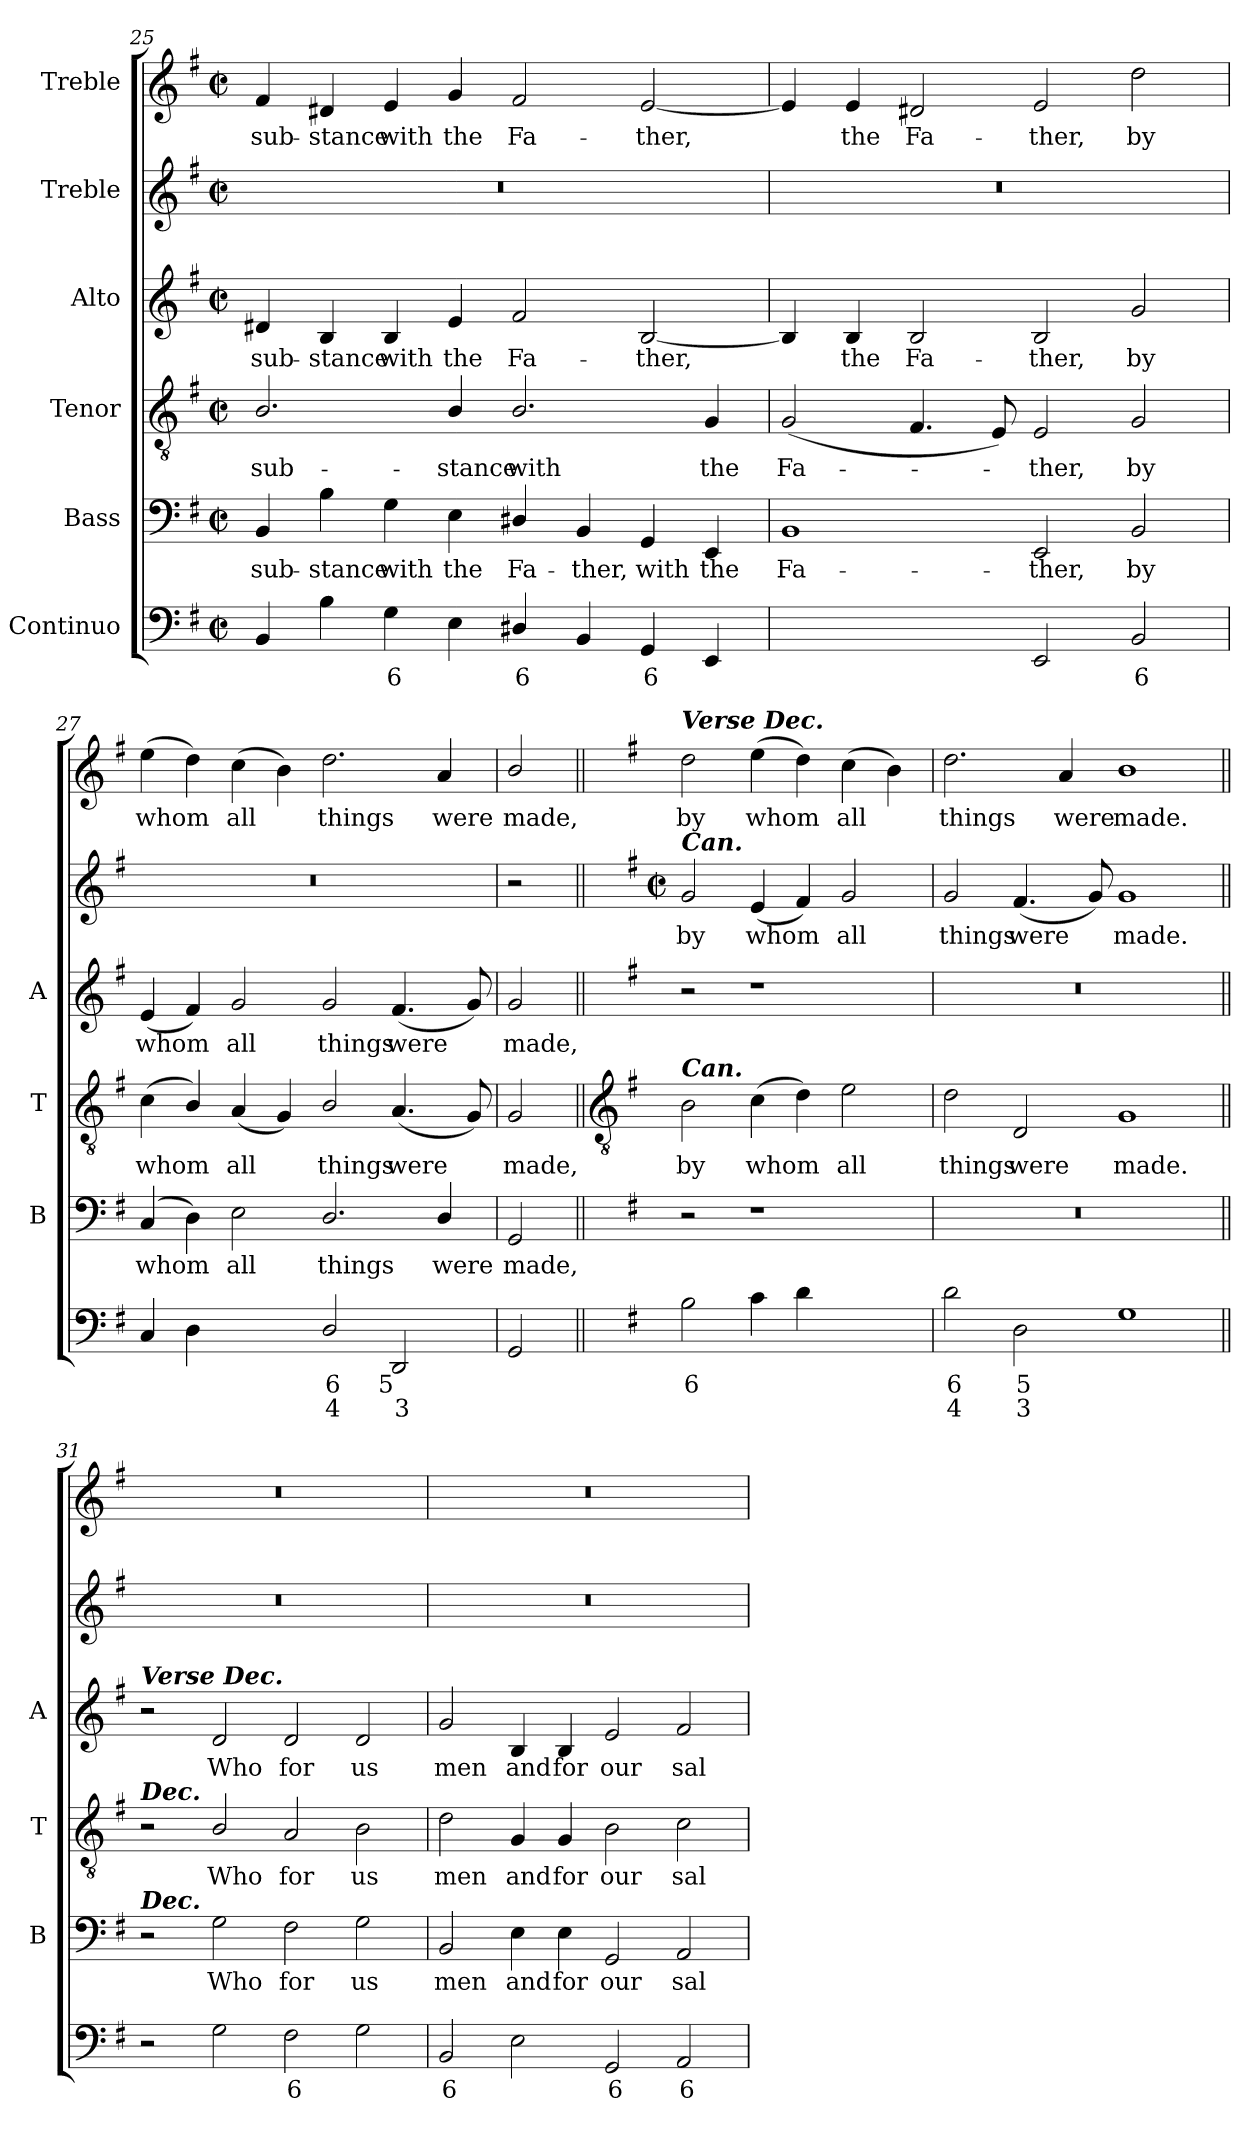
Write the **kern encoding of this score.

**kern	**text	**text	**kern	**text	**kern	**text	**kern	**text	**kern	**text	**kern	**text
*part6	*part6	*part6	*part5	*part5	*part4	*part4	*part3	*part3	*part2	*part2	*part1	*part1
*staff6	*staff6	*staff6	*staff5	*staff5	*staff4	*staff4	*staff3	*staff3	*staff2	*staff2	*staff1	*staff1
*I"Continuo	*	*	*I"Bass	*	*I"Tenor	*	*I"Alto	*	*I"Treble	*	*I"Treble	*
*	*	*	*I'B	*	*I'T	*	*I'A	*	*	*	*	*
!!LO:LB:g=z
*clefF4	*	*	*clefF4	*	*clefGv2	*	*clefG2	*	*clefG2	*	*clefG2	*
*k[f#]	*	*	*k[f#]	*	*k[f#]	*	*k[f#]	*	*k[f#]	*	*k[f#]	*
*G:	*	*	*G:	*	*G:	*	*G:	*	*G:	*	*G:	*
*M4/2	*	*	*M4/2	*	*M4/2	*	*M4/2	*	*M4/2	*	*M4/2	*
*met(c|)	*	*	*met(c|)	*	*met(c|)	*	*met(c|)	*	*met(c|)	*	*met(c|)	*
=25	=25	=25	=25	=25	=25	=25	=25	=25	=25	=25	=25	=25
!	!	!	!	!LO:LY:b	!	!LO:LY:b	!	!LO:LY:b	!	!	!	!LO:LY:b
4BB	.	.	4BB	sub-	2.B/	sub-	4d#X	sub-	0r	.	4f#	sub-
!	!	!	!	!LO:LY:b	!	!	!	!LO:LY:b	!	!	!	!LO:LY:b
4B	.	.	4B	-stance	.	.	4B	-stance	.	.	4d#X	-stance
!	!LO:LY:b	!	!	!LO:LY:b	!	!	!	!LO:LY:b	!	!	!	!LO:LY:b
4G	6	.	4G	with	.	.	4B	with	.	.	4e	with
!	!	!	!	!LO:LY:b	!	!LO:LY:b	!	!LO:LY:b	!	!	!	!LO:LY:b
4E	.	.	4E	the	4B/	-stance	4e	the	.	.	4g	the
!	!LO:LY:b	!	!	!LO:LY:b	!	!LO:LY:b	!	!LO:LY:b	!	!	!	!LO:LY:b
4D#X/	6	.	4D#X/	Fa-	2.B/	with	2f#	Fa-	.	.	2f#	Fa-
!	!	!	!	!LO:LY:b	!	!	!	!	!	!	!	!
4BB	.	.	4BB	-ther,	.	.	.	.	.	.	.	.
!	!LO:LY:b	!	!	!LO:LY:b	!	!	!	!LO:LY:b	!	!	!	!LO:LY:b
4GG	6	.	4GG	with	.	.	[2B	-ther,	.	.	[2e	-ther,
!	!	!	!	!LO:LY:b	!	!LO:LY:b	!	!	!	!	!	!
4EE	.	.	4EE	the	4G	the	.	.	.	.	.	.
=26	=26	=26	=26	=26	=26	=26	=26	=26	=26	=26	=26	=26
!	!LO:LY:b	!LO:LY:b	!	!LO:LY:b	!	!LO:LY:b	!	!	!	!	!	!
[2BByy	6	4	1BB	Fa-	(<2G	Fa-	4B]	.	0r	.	4e]	.
!	!	!	!	!	!	!	!	!LO:LY:b	!	!	!	!LO:LY:b
.	.	.	.	.	.	.	4B	the	.	.	4e	the
!	!LO:LY:b	!LO:LY:b	!	!	!	!	!	!LO:LY:b	!	!	!	!LO:LY:b
2BByy]	5	3	.	.	4.F#	.	2B	Fa-	.	.	2d#X	Fa-
.	.	.	.	.	8E)	.	.	.	.	.	.	.
!	!	!	!	!LO:LY:b	!	!LO:LY:b	!	!LO:LY:b	!	!	!	!LO:LY:b
2EE	.	.	2EE	-ther,	2E	ther,	2B	-ther,	.	.	2e	-ther,
!	!LO:LY:b	!	!	!LO:LY:b	!	!LO:LY:b	!	!LO:LY:b	!	!	!	!LO:LY:b
2BB	6	.	2BB	by	2G	by	2g	by	.	.	2dd	by
=27	=27	=27	=27	=27	=27	=27	=27	=27	=27	=27	=27	=27
!	!	!	!	!LO:LY:b	!	!LO:LY:b	!	!LO:LY:b	!	!	!	!LO:LY:b
4C	.	.	(<4C	whom	(<4c	whom	(<4e	whom	0r	.	(>4ee	whom
4D	.	.	4D)	.	4B/)	.	4f#)	.	.	.	4dd)	.
!	!LO:LY:b	!	!	!LO:LY:b	!	!LO:LY:b	!	!LO:LY:b	!	!	!	!LO:LY:b
[4Eyy	6	.	2E	all	(<4A	all	2g	all	.	.	(>4cc	all
!	!LO:LY:b	!	!	!	!	!	!	!	!	!	!	!
4Eyy]	5	.	.	.	4G)	.	.	.	.	.	4b)	.
!	!LO:LY:b	!LO:LY:b	!	!LO:LY:b	!	!LO:LY:b	!	!LO:LY:b	!	!	!	!LO:LY:b
2D/	6	4	2.D/	things	2B/	things	2g	things	.	.	2.dd	things
!	!LO:LY:b	!LO:LY:b	!	!	!	!LO:LY:b	!	!LO:LY:b	!	!	!	!
2DD	5	3	.	.	(<4.A	were	(<4.f#	were	.	.	.	.
!	!	!	!	!LO:LY:b	!	!	!	!	!	!	!	!LO:LY:b
.	.	.	4D/	were	.	.	.	.	.	.	4a	were
.	.	.	.	.	8G)	.	8g)	.	.	.	.	.
=28	=28	=28	=28	=28	=28	=28	=28	=28	=28	=28	=28	=28
!	!	!	!	!LO:LY:b	!	!LO:LY:b	!	!LO:LY:b	!	!	!	!LO:LY:b
2GG	.	.	2GG	made,	2G	made,	2g	made,	2r	.	2b/	made,
!!LO:LB:g=z
=29||	=29||	=29||	=29||	=29||	=29||	=29||	=29||	=29||	=29||	=29||	=29||	=29||
*	*	*	*	*	*clefGv2	*	*	*	*	*	*	*
*	*	*	*	*	*	*	*	*	*k[f#]	*	*	*
*	*	*	*	*	*	*	*	*	*G:	*	*	*
*	*	*	*	*	*	*	*	*	*M4/2	*	*	*
*	*	*	*	*	*	*	*	*	*met(c|)	*	*	*
!	!	!	!	!	!	!	!	!	!	!	!LO:TX:a:Bi:t=Verse Dec.	!
!	!	!	!	!	!	!	!	!	!LO:TX:a:Bi:t=Can.	!	!	!
!	!	!	!	!	!LO:TX:a:Bi:t=Can.	!	!	!	!	!	!	!
!	!LO:LY:b	!	!	!	!	!LO:LY:b	!	!	!	!LO:LY:b	!	!LO:LY:b
2B	6	.	2r	.	2B	by	2r	.	2g	by	2dd	by
!	!	!	!	!	!	!LO:LY:b	!	!	!	!LO:LY:b	!	!LO:LY:b
4c	.	.	1r	.	(>4c	whom	1r	.	(<4e	whom	(>4ee	whom
4d	.	.	.	.	4d)	.	.	.	4f#)	.	4dd)	.
!	!LO:LY:b	!	!	!	!	!LO:LY:b	!	!	!	!LO:LY:b	!	!LO:LY:b
[4eyy	6	.	.	.	2e	all	.	.	2g	all	(>4cc	all
!	!LO:LY:b	!	!	!	!	!	!	!	!	!	!	!
4eyy]	5	.	.	.	.	.	.	.	.	.	4b)	.
=30	=30	=30	=30	=30	=30	=30	=30	=30	=30	=30	=30	=30
!	!LO:LY:b	!LO:LY:b	!	!	!	!LO:LY:b	!	!	!	!LO:LY:b	!	!LO:LY:b
2d	6	4	0r	.	2d	things	0r	.	2g	things	2.dd	things
!	!LO:LY:b	!LO:LY:b	!	!	!	!LO:LY:b	!	!	!	!LO:LY:b	!	!
2D	5	3	.	.	2D	were	.	.	(<4.f#	were	.	.
!	!	!	!	!	!	!	!	!	!	!	!	!LO:LY:b
.	.	.	.	.	.	.	.	.	.	.	4a	were
.	.	.	.	.	.	.	.	.	8g)	.	.	.
!	!	!	!	!	!	!LO:LY:b	!	!	!	!LO:LY:b	!	!LO:LY:b
1G	.	.	.	.	1G	made.	.	.	1g	made.	1b	made.
=31||	=31||	=31||	=31||	=31||	=31||	=31||	=31||	=31||	=31||	=31||	=31||	=31||
!	!	!	!	!	!	!	!LO:TX:a:Bi:t=Verse Dec.	!	!	!	!	!
!	!	!	!	!	!LO:TX:a:Bi:t=Dec.	!	!	!	!	!	!	!
!	!	!	!LO:TX:a:Bi:t=Dec.	!	!	!	!	!	!	!	!	!
2r	.	.	2r	.	2r	.	2r	.	0r	.	0r	.
!	!	!	!	!LO:LY:b	!	!LO:LY:b	!	!LO:LY:b	!	!	!	!
2G	.	.	2G	Who	2B/	Who	2d	Who	.	.	.	.
!	!LO:LY:b	!	!	!LO:LY:b	!	!LO:LY:b	!	!LO:LY:b	!	!	!	!
2F#	6	.	2F#	for	2A	for	2d	for	.	.	.	.
!	!	!	!	!LO:LY:b	!	!LO:LY:b	!	!LO:LY:b	!	!	!	!
2G	.	.	2G	us	2B	us	2d	us	.	.	.	.
=32	=32	=32	=32	=32	=32	=32	=32	=32	=32	=32	=32	=32
!	!LO:LY:b	!	!	!LO:LY:b	!	!LO:LY:b	!	!LO:LY:b	!	!	!	!
2BB	6	.	2BB	men	2d	men	2g	men	0r	.	0r	.
!	!	!	!	!LO:LY:b	!	!LO:LY:b	!	!LO:LY:b	!	!	!	!
2E	.	.	4E	and	4G	and	4B	and	.	.	.	.
!	!	!	!	!LO:LY:b	!	!LO:LY:b	!	!LO:LY:b	!	!	!	!
.	.	.	4E	for	4G	for	4B	for	.	.	.	.
!	!LO:LY:b	!	!	!LO:LY:b	!	!LO:LY:b	!	!LO:LY:b	!	!	!	!
2GG	6	.	2GG	our	2B	our	2e	our	.	.	.	.
!	!LO:LY:b	!	!	!LO:LY:b	!	!LO:LY:b	!	!LO:LY:b	!	!	!	!
2AA	6	.	2AA	sal-	2c	sal-	2f#	sal-	.	.	.	.
=	=	=	=	=	=	=	=	=	=	=	=	=
*-	*-	*-	*-	*-	*-	*-	*-	*-	*-	*-	*-	*-
